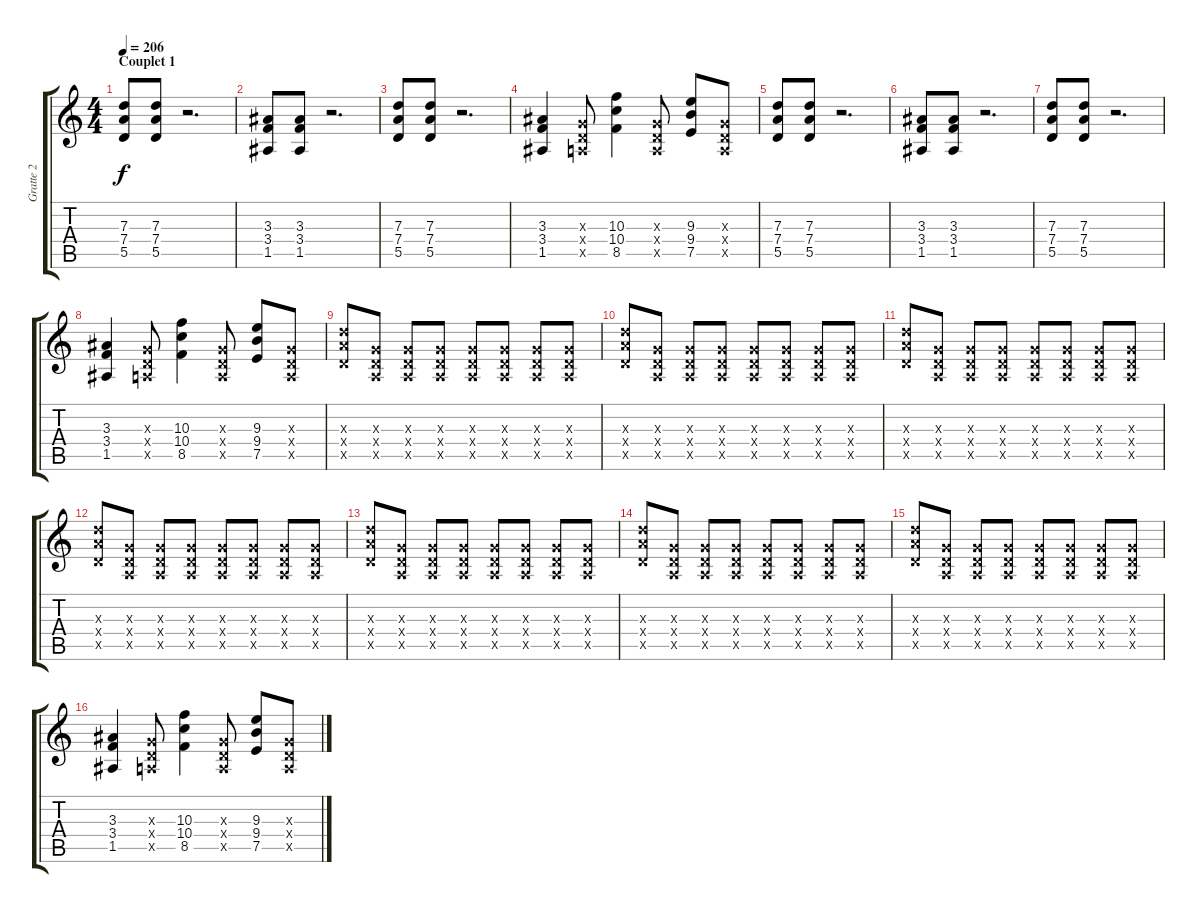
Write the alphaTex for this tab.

\track ("Gratte 2" "Gratte 2") {instrument overdrivenguitar}
\staff {score tabs}
\tuning (E4 B3 G3 D3 A2 E2) {hide}
\ts (4 4)
\section ("" "Couplet 1")
\tempo 206
\clef g2
\ks c
(7.3 7.4 5.5).8{dy f} (7.3 7.4 5.5).8 r.2{d} |
(3.3 3.4 1.5).8 (3.3 3.4 1.5).8 r.2{d} |
(7.3 7.4 5.5).8 (7.3 7.4 5.5).8 r.2{d} |
(3.3 3.4 1.5).4 (0.3{x} 0.4{x} 0.5{x}).8 (10.3 10.4 8.5).4 (0.3{x} 0.4{x} 0.5{x}).8 (9.3 9.4 7.5).8 (0.3{x} 0.4{x} 0.5{x}).8 |
(7.3 7.4 5.5).8 (7.3 7.4 5.5).8 r.2{d} |
(3.3 3.4 1.5).8 (3.3 3.4 1.5).8 r.2{d} |
(7.3 7.4 5.5).8 (7.3 7.4 5.5).8 r.2{d} |
(3.3 3.4 1.5).4 (0.3{x} 0.4{x} 0.5{x}).8 (10.3 10.4 8.5).4 (0.3{x} 0.4{x} 0.5{x}).8 (9.3 9.4 7.5).8 (0.3{x} 0.4{x} 0.5{x}).8 |
(7.3{x} 7.4{x} 5.5{x}).8 (0.3{x} 0.4{x} 0.5{x}).8 (0.3{x} 0.4{x} 0.5{x}).8 (0.3{x} 0.4{x} 0.5{x}).8 (0.3{x} 0.4{x} 0.5{x}).8 (0.3{x} 0.4{x} 0.5{x}).8 (0.3{x} 0.4{x} 0.5{x}).8 (0.3{x} 0.4{x} 0.5{x}).8 |
(7.3{x} 7.4{x} 5.5{x}).8 (0.3{x} 0.4{x} 0.5{x}).8 (0.3{x} 0.4{x} 0.5{x}).8 (0.3{x} 0.4{x} 0.5{x}).8 (0.3{x} 0.4{x} 0.5{x}).8 (0.3{x} 0.4{x} 0.5{x}).8 (0.3{x} 0.4{x} 0.5{x}).8 (0.3{x} 0.4{x} 0.5{x}).8 |
(7.3{x} 7.4{x} 5.5{x}).8 (0.3{x} 0.4{x} 0.5{x}).8 (0.3{x} 0.4{x} 0.5{x}).8 (0.3{x} 0.4{x} 0.5{x}).8 (0.3{x} 0.4{x} 0.5{x}).8 (0.3{x} 0.4{x} 0.5{x}).8 (0.3{x} 0.4{x} 0.5{x}).8 (0.3{x} 0.4{x} 0.5{x}).8 |
(7.3{x} 7.4{x} 5.5{x}).8 (0.3{x} 0.4{x} 0.5{x}).8 (0.3{x} 0.4{x} 0.5{x}).8 (0.3{x} 0.4{x} 0.5{x}).8 (0.3{x} 0.4{x} 0.5{x}).8 (0.3{x} 0.4{x} 0.5{x}).8 (0.3{x} 0.4{x} 0.5{x}).8 (0.3{x} 0.4{x} 0.5{x}).8 |
(7.3{x} 7.4{x} 5.5{x}).8 (0.3{x} 0.4{x} 0.5{x}).8 (0.3{x} 0.4{x} 0.5{x}).8 (0.3{x} 0.4{x} 0.5{x}).8 (0.3{x} 0.4{x} 0.5{x}).8 (0.3{x} 0.4{x} 0.5{x}).8 (0.3{x} 0.4{x} 0.5{x}).8 (0.3{x} 0.4{x} 0.5{x}).8 |
(7.3{x} 7.4{x} 5.5{x}).8 (0.3{x} 0.4{x} 0.5{x}).8 (0.3{x} 0.4{x} 0.5{x}).8 (0.3{x} 0.4{x} 0.5{x}).8 (0.3{x} 0.4{x} 0.5{x}).8 (0.3{x} 0.4{x} 0.5{x}).8 (0.3{x} 0.4{x} 0.5{x}).8 (0.3{x} 0.4{x} 0.5{x}).8 |
(7.3{x} 7.4{x} 5.5{x}).8 (0.3{x} 0.4{x} 0.5{x}).8 (0.3{x} 0.4{x} 0.5{x}).8 (0.3{x} 0.4{x} 0.5{x}).8 (0.3{x} 0.4{x} 0.5{x}).8 (0.3{x} 0.4{x} 0.5{x}).8 (0.3{x} 0.4{x} 0.5{x}).8 (0.3{x} 0.4{x} 0.5{x}).8 |
(3.3 3.4 1.5).4 (0.3{x} 0.4{x} 0.5{x}).8 (10.3 10.4 8.5).4 (0.3{x} 0.4{x} 0.5{x}).8 (9.3 9.4 7.5).8 (0.3{x} 0.4{x} 0.5{x}).8
